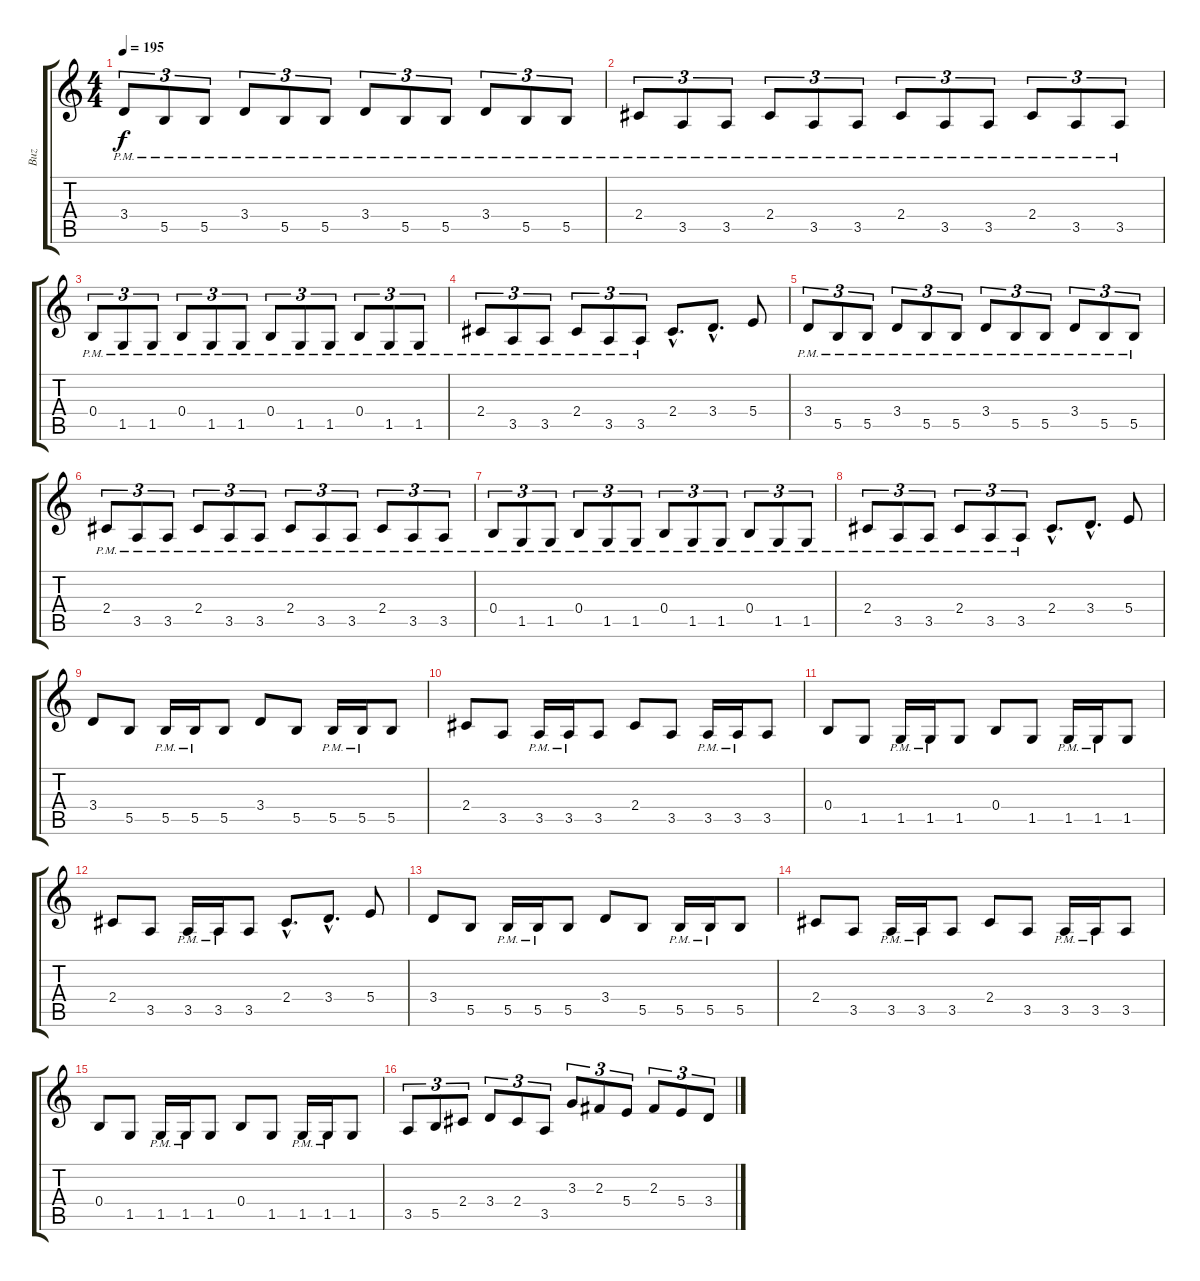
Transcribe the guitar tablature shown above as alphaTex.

\track ("Buz" "Buz") {instrument distortionguitar}
\staff {score tabs}
\tuning (Db4 Ab3 E3 B2 Gb2 B1) {hide}
\ts (4 4)
\tempo 195
\clef g2
\ks c
3.4{pm}.8{tu (3 2) dy f} 5.5{pm}.8{tu (3 2)} 5.5{pm}.8{tu (3 2)} 3.4{pm}.8{tu (3 2)} 5.5{pm}.8{tu (3 2)} 5.5{pm}.8{tu (3 2)} 3.4{pm}.8{tu (3 2)} 5.5{pm}.8{tu (3 2)} 5.5{pm}.8{tu (3 2)} 3.4{pm}.8{tu (3 2)} 5.5{pm}.8{tu (3 2)} 5.5{pm}.8{tu (3 2)} |
2.4{pm}.8{tu (3 2)} 3.5{pm}.8{tu (3 2)} 3.5{pm}.8{tu (3 2)} 2.4{pm}.8{tu (3 2)} 3.5{pm}.8{tu (3 2)} 3.5{pm}.8{tu (3 2)} 2.4{pm}.8{tu (3 2)} 3.5{pm}.8{tu (3 2)} 3.5{pm}.8{tu (3 2)} 2.4{pm}.8{tu (3 2)} 3.5{pm}.8{tu (3 2)} 3.5{pm}.8{tu (3 2)} |
0.4{pm}.8{tu (3 2)} 1.5{pm}.8{tu (3 2)} 1.5{pm}.8{tu (3 2)} 0.4{pm}.8{tu (3 2)} 1.5{pm}.8{tu (3 2)} 1.5{pm}.8{tu (3 2)} 0.4{pm}.8{tu (3 2)} 1.5{pm}.8{tu (3 2)} 1.5{pm}.8{tu (3 2)} 0.4{pm}.8{tu (3 2)} 1.5{pm}.8{tu (3 2)} 1.5{pm}.8{tu (3 2)} |
2.4{pm}.8{tu (3 2)} 3.5{pm}.8{tu (3 2)} 3.5{pm}.8{tu (3 2)} 2.4{pm}.8{tu (3 2)} 3.5{pm}.8{tu (3 2)} 3.5{pm}.8{tu (3 2)} 2.4{hac}.8{d} 3.4{hac}.8{d} 5.4.8 |
3.4{pm}.8{tu (3 2)} 5.5{pm}.8{tu (3 2)} 5.5{pm}.8{tu (3 2)} 3.4{pm}.8{tu (3 2)} 5.5{pm}.8{tu (3 2)} 5.5{pm}.8{tu (3 2)} 3.4{pm}.8{tu (3 2)} 5.5{pm}.8{tu (3 2)} 5.5{pm}.8{tu (3 2)} 3.4{pm}.8{tu (3 2)} 5.5{pm}.8{tu (3 2)} 5.5{pm}.8{tu (3 2)} |
2.4{pm}.8{tu (3 2)} 3.5{pm}.8{tu (3 2)} 3.5{pm}.8{tu (3 2)} 2.4{pm}.8{tu (3 2)} 3.5{pm}.8{tu (3 2)} 3.5{pm}.8{tu (3 2)} 2.4{pm}.8{tu (3 2)} 3.5{pm}.8{tu (3 2)} 3.5{pm}.8{tu (3 2)} 2.4{pm}.8{tu (3 2)} 3.5{pm}.8{tu (3 2)} 3.5{pm}.8{tu (3 2)} |
0.4{pm}.8{tu (3 2)} 1.5{pm}.8{tu (3 2)} 1.5{pm}.8{tu (3 2)} 0.4{pm}.8{tu (3 2)} 1.5{pm}.8{tu (3 2)} 1.5{pm}.8{tu (3 2)} 0.4{pm}.8{tu (3 2)} 1.5{pm}.8{tu (3 2)} 1.5{pm}.8{tu (3 2)} 0.4{pm}.8{tu (3 2)} 1.5{pm}.8{tu (3 2)} 1.5{pm}.8{tu (3 2)} |
2.4{pm}.8{tu (3 2)} 3.5{pm}.8{tu (3 2)} 3.5{pm}.8{tu (3 2)} 2.4{pm}.8{tu (3 2)} 3.5{pm}.8{tu (3 2)} 3.5{pm}.8{tu (3 2)} 2.4{hac}.8{d} 3.4{hac}.8{d} 5.4.8 |
3.4.8 5.5.8 5.5{pm}.16 5.5{pm}.16 5.5.8 3.4.8 5.5.8 5.5{pm}.16 5.5{pm}.16 5.5.8 |
2.4.8 3.5.8 3.5{pm}.16 3.5{pm}.16 3.5.8 2.4.8 3.5.8 3.5{pm}.16 3.5{pm}.16 3.5.8 |
0.4.8 1.5.8 1.5{pm}.16 1.5{pm}.16 1.5.8 0.4.8 1.5.8 1.5{pm}.16 1.5{pm}.16 1.5.8 |
2.4.8 3.5.8 3.5{pm}.16 3.5{pm}.16 3.5.8 2.4{hac}.8{d} 3.4{hac}.8{d} 5.4.8 |
3.4.8 5.5.8 5.5{pm}.16 5.5{pm}.16 5.5.8 3.4.8 5.5.8 5.5{pm}.16 5.5{pm}.16 5.5.8 |
2.4.8 3.5.8 3.5{pm}.16 3.5{pm}.16 3.5.8 2.4.8 3.5.8 3.5{pm}.16 3.5{pm}.16 3.5.8 |
0.4.8 1.5.8 1.5{pm}.16 1.5{pm}.16 1.5.8 0.4.8 1.5.8 1.5{pm}.16 1.5{pm}.16 1.5.8 |
3.5.8{tu (3 2)} 5.5.8{tu (3 2)} 2.4.8{tu (3 2)} 3.4.8{tu (3 2)} 2.4.8{tu (3 2)} 3.5.8{tu (3 2)} 3.3.8{tu (3 2)} 2.3.8{tu (3 2)} 5.4.8{tu (3 2)} 2.3.8{tu (3 2)} 5.4.8{tu (3 2)} 3.4.8{tu (3 2)}
